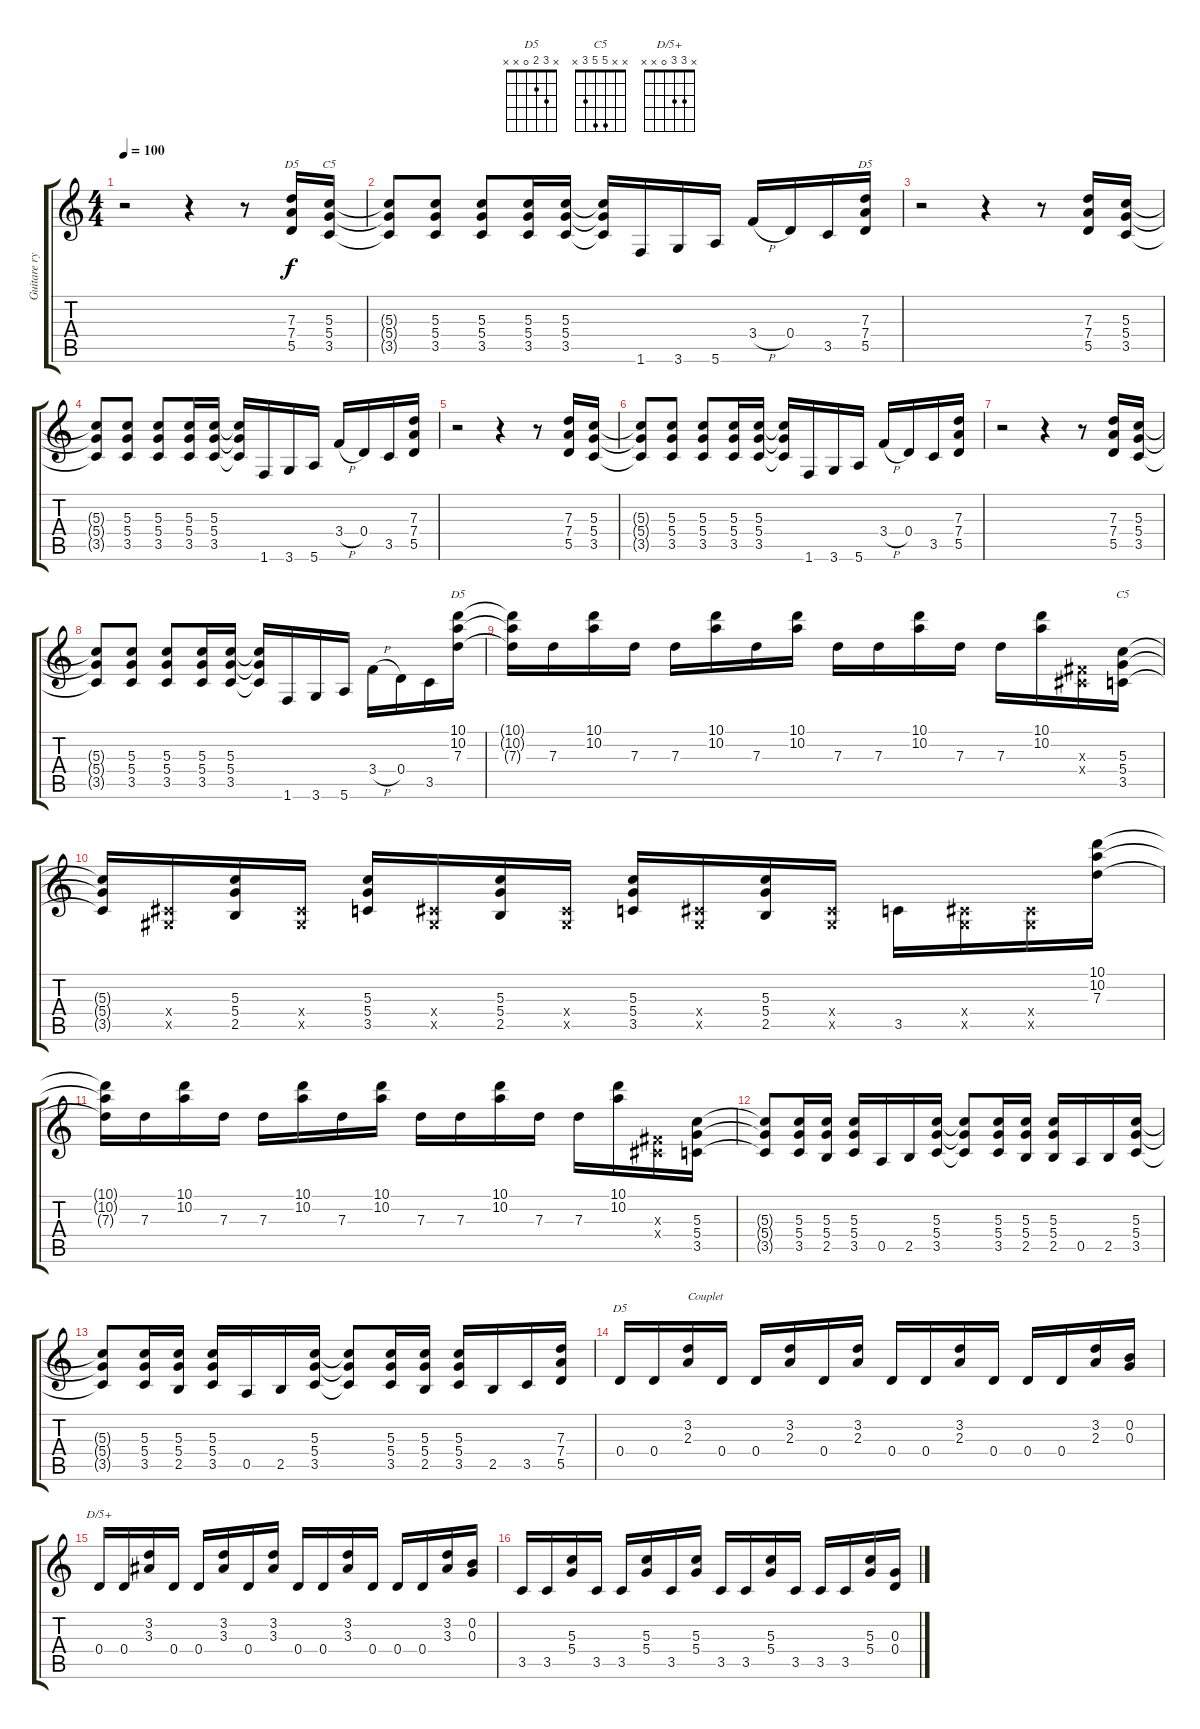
\track ("Guitare ryth. saturée" "Guitare ry") {instrument overdrivenguitar}
\staff {score tabs}
\tuning (E4 B3 G3 D3 A2 E2) {hide}
\chord ("D5" x x x x x x)
\chord ("C5" x x x x x x)
\chord ("D5" x x 7 7 5 x) {firstfret 5}
\chord ("D5" 10 10 7 x x x) {firstfret 7}
\chord ("C5" x x 5 5 3 x)
\chord ("D5" x 3 2 0 x x)
\chord ("D/5+" x 3 3 0 x x)
\ts (4 4)
\tempo 100
\clef g2
\ks c
r.2{dy f} r.4 r.8 (7.3 7.4 5.5).16{ch "D5"} (5.3 5.4 3.5).16{ch "C5"} |
(5.3{t} 5.4{t} 3.5{t}).8 (5.3 5.4 3.5).8 (5.3 5.4 3.5).8 (5.3 5.4 3.5).16 (5.3 5.4 3.5).16 (5.3{t} 5.4{t} 3.5{t}).16 1.6.16 3.6.16 5.6.16 3.4{h}.16 0.4.16 3.5.16 (7.3 7.4 5.5).16{ch "D5"} |
r.2 r.4 r.8 (7.3 7.4 5.5).16 (5.3 5.4 3.5).16 |
(5.3{t} 5.4{t} 3.5{t}).8 (5.3 5.4 3.5).8 (5.3 5.4 3.5).8 (5.3 5.4 3.5).16 (5.3 5.4 3.5).16 (5.3{t} 5.4{t} 3.5{t}).16 1.6.16 3.6.16 5.6.16 3.4{h}.16 0.4.16 3.5.16 (7.3 7.4 5.5).16 |
r.2 r.4 r.8 (7.3 7.4 5.5).16 (5.3 5.4 3.5).16 |
(5.3{t} 5.4{t} 3.5{t}).8 (5.3 5.4 3.5).8 (5.3 5.4 3.5).8 (5.3 5.4 3.5).16 (5.3 5.4 3.5).16 (5.3{t} 5.4{t} 3.5{t}).16 1.6.16 3.6.16 5.6.16 3.4{h}.16 0.4.16 3.5.16 (7.3 7.4 5.5).16 |
r.2 r.4 r.8 (7.3 7.4 5.5).16 (5.3 5.4 3.5).16 |
(5.3{t} 5.4{t} 3.5{t}).8 (5.3 5.4 3.5).8 (5.3 5.4 3.5).8 (5.3 5.4 3.5).16 (5.3 5.4 3.5).16 (5.3{t} 5.4{t} 3.5{t}).16 1.6.16 3.6.16 5.6.16 3.4{h}.16 0.4.16 3.5.16 (10.1 10.2 7.3).16{ch "D5"} |
(10.1{t} 10.2{t} 7.3{t}).16 7.3.16 (10.1 10.2).16 7.3.16 7.3.16 (10.1 10.2).16 7.3.16 (10.1 10.2).16 7.3.16 7.3.16 (10.1 10.2).16 7.3.16 7.3.16 (10.1 10.2).16 (-1.3{x} -1.4{x}).16 (5.3 5.4 3.5).16{ch "C5"} |
(5.3{t} 5.4{t} 3.5{t}).16 (-1.4{x} -1.5{x}).16 (5.3 5.4 2.5).16 (-1.4{x} -1.5{x}).16 (5.3 5.4 3.5).16 (-1.4{x} -1.5{x}).16 (5.3 5.4 2.5).16 (-1.4{x} -1.5{x}).16 (5.3 5.4 3.5).16 (-1.4{x} -1.5{x}).16 (5.3 5.4 2.5).16 (-1.4{x} -1.5{x}).16 3.5.16 (-1.4{x} -1.5{x}).16 (-1.4{x} -1.5{x}).16 (10.1 10.2 7.3).16 |
(10.1{t} 10.2{t} 7.3{t}).16 7.3.16 (10.1 10.2).16 7.3.16 7.3.16 (10.1 10.2).16 7.3.16 (10.1 10.2).16 7.3.16 7.3.16 (10.1 10.2).16 7.3.16 7.3.16 (10.1 10.2).16 (-1.3{x} -1.4{x}).16 (5.3 5.4 3.5).16 |
(5.3{t} 5.4{t} 3.5{t}).8 (5.3 5.4 3.5).16 (5.3 5.4 2.5).16 (5.3 5.4 3.5).16 0.5.16 2.5.16 (5.3 5.4 3.5).16 (5.3{t} 5.4{t} 3.5{t}).8 (5.3 5.4 3.5).16 (5.3 5.4 2.5).16 (5.3 5.4 2.5).16 0.5.16 2.5.16 (5.3 5.4 3.5).16 |
(5.3{t} 5.4{t} 3.5{t}).8 (5.3 5.4 3.5).16 (5.3 5.4 2.5).16 (5.3 5.4 3.5).16 0.5.16 2.5.16 (5.3 5.4 3.5).16 (5.3{t} 5.4{t} 3.5{t}).8 (5.3 5.4 3.5).16 (5.3 5.4 2.5).16 (5.3 5.4 3.5).16 2.5.16 3.5.16 (7.3 7.4 5.5).16 |
0.4.16{ch "D5"} 0.4.16 (3.2 2.3).16{txt "Couplet"} 0.4.16 0.4.16 (3.2 2.3).16 0.4.16 (3.2 2.3).16 0.4.16 0.4.16 (3.2 2.3).16 0.4.16 0.4.16 0.4.16 (3.2 2.3).16 (0.2 0.3).16 |
0.4.16{ch "D/5+"} 0.4.16 (3.2 3.3).16 0.4.16 0.4.16 (3.2 3.3).16 0.4.16 (3.2 3.3).16 0.4.16 0.4.16 (3.2 3.3).16 0.4.16 0.4.16 0.4.16 (3.2 3.3).16 (0.2 0.3).16 |
3.5.16 3.5.16 (5.3 5.4).16 3.5.16 3.5.16 (5.3 5.4).16 3.5.16 (5.3 5.4).16 3.5.16 3.5.16 (5.3 5.4).16 3.5.16 3.5.16 3.5.16 (5.3 5.4).16 (0.3 0.4).16
